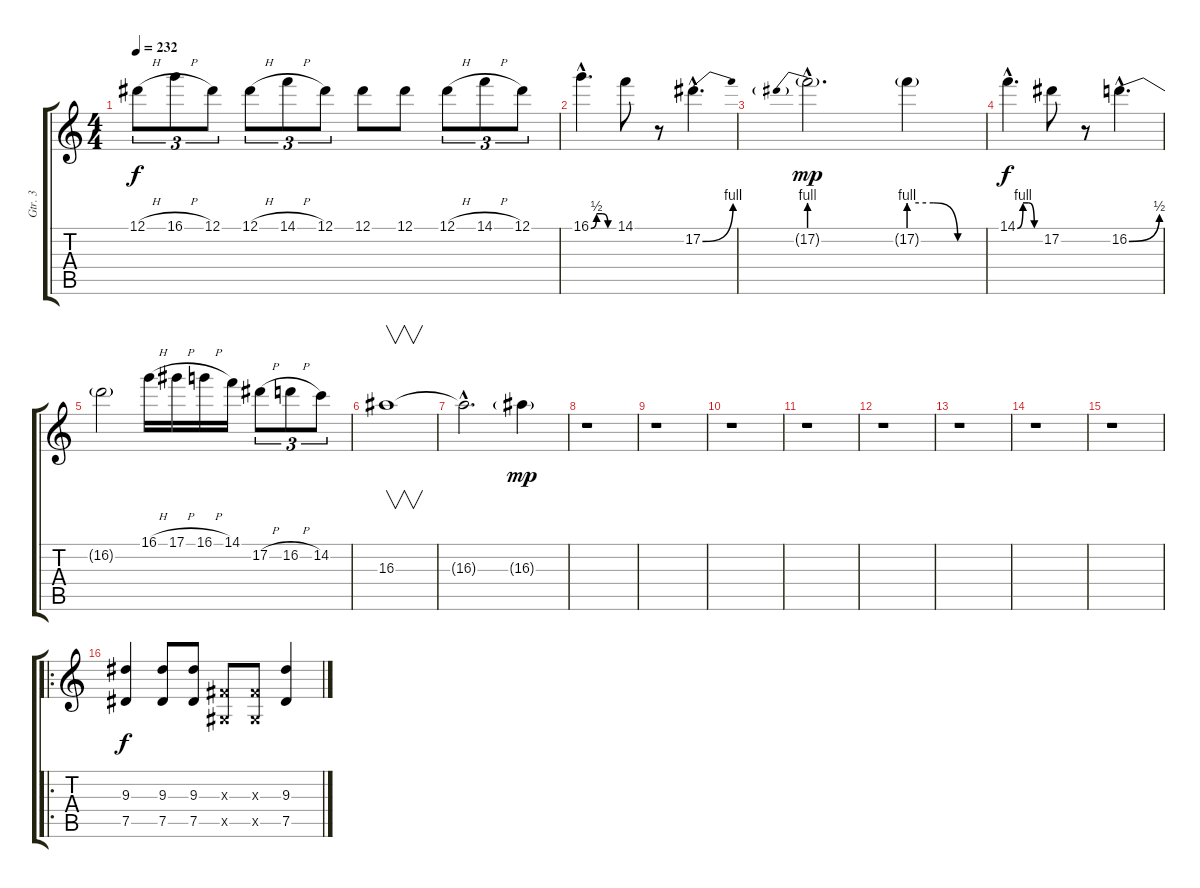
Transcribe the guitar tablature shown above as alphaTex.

\track ("Gtr. 3" "Gtr. 3") {instrument distortionguitar}
\staff {score tabs}
\tuning (Eb4 Bb3 Gb3 Db3 Ab2 Eb2) {hide}
\ts (4 4)
\tempo 232
\clef g2
\ks c
12.1{h}.8{tu (3 2) dy f} 16.1{h}.8{tu (3 2)} 12.1.8{tu (3 2)} 12.1{h}.8{tu (3 2)} 14.1{h}.8{tu (3 2)} 12.1.8{tu (3 2)} 12.1.8 12.1.8 12.1{h}.8{tu (3 2)} 14.1{h}.8{tu (3 2)} 12.1.8{tu (3 2)} |
16.1{be (custom 0 0 15 2 30 2 45 0 60 0) hac}.4{d} 14.1.8 r.8 17.2{be (bend 0 0 60 4) hac}.4{d} |
17.2{be (prebend 0 4 60 4) g hac}.2{d dy mp} 17.2{be (custom 0 4 20 4 40 0 60 0) g}.4 |
14.1{be (custom 0 0 15 4 30 4 45 0 60 0) hac}.4{d dy f} 17.2.8 r.8 16.2{be (bend 0 0 60 2) hac}.4{d} |
16.2{t}.2 16.1{h}.16 17.1{h}.16 16.1{h}.16 14.1.16 17.2{h}.8{tu (3 2)} 16.2{h}.8{tu (3 2)} 14.2.8{tu (3 2)} |
16.3.1{v} |
16.3{hac t}.2{d} 16.3{g}.4{dy mp} |
r.1 |
r.1 |
r.1 |
r.1 |
r.1 |
r.1 |
r.1 |
r.1 |
\ro
(9.3 7.5).4{dy f} (9.3 7.5).8 (9.3 7.5).8 (0.3{x} 0.5{x}).8 (0.3{x} 0.5{x}).8 (9.3 7.5).4
